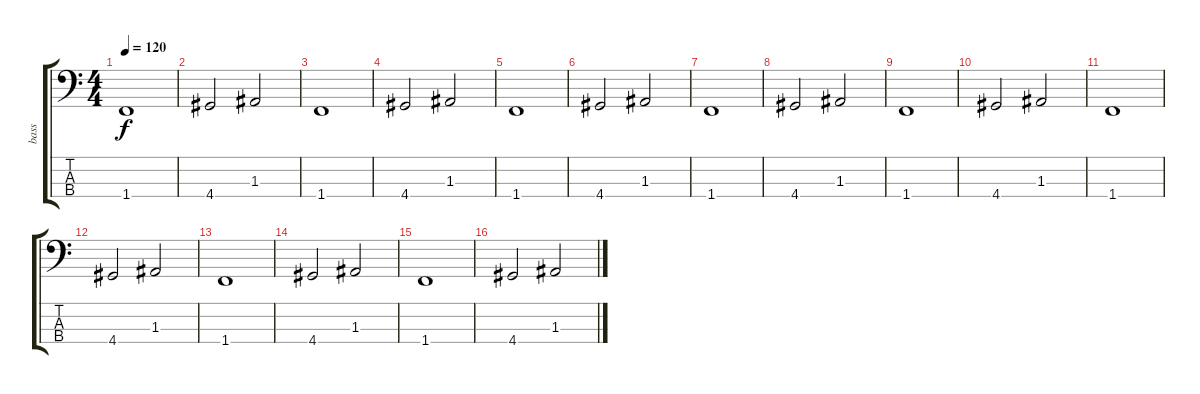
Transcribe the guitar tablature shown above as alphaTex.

\track ("bass" "bass") {instrument electricbassfinger}
\staff {score tabs}
\tuning (G2 D2 A1 E1) {hide}
\ts (4 4)
\tempo 120
\clef f4
\ks c
1.4.1{dy f} |
4.4.2 1.3.2 |
1.4.1 |
4.4.2 1.3.2 |
1.4.1 |
4.4.2 1.3.2 |
1.4.1 |
4.4.2 1.3.2 |
1.4.1 |
4.4.2 1.3.2 |
1.4.1 |
4.4.2 1.3.2 |
1.4.1 |
4.4.2 1.3.2 |
1.4.1 |
4.4.2 1.3.2
